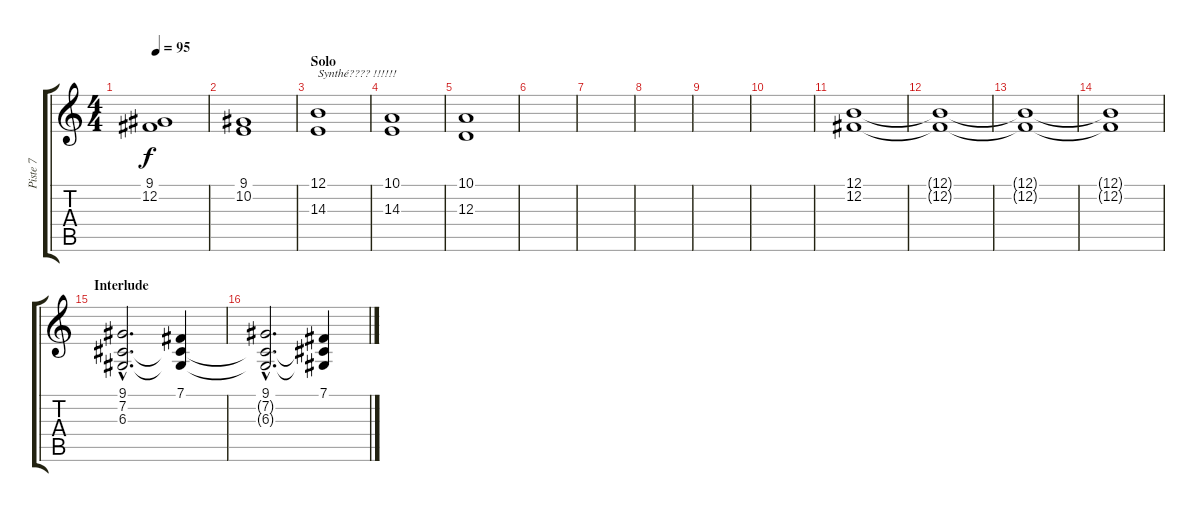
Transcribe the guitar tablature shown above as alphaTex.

\track ("Piste 7" "Piste 7") {instrument stringensemble1}
\staff {score tabs}
\tuning (B3 Gb3 D3 A2 E2 B1) {hide}
\ts (4 4)
\tempo 95
\clef g2
\ks c
(9.1 12.2).1{dy f} |
(9.1 10.2).1 |
\section ("" "Solo")
(12.1 14.3).1{txt "Synthé???? !!!!!!"} |
(10.1 14.3).1 |
(10.1 12.3).1 |
|
|
|
|
|
(12.1 12.2).1 |
(12.1{t} 12.2{t}).1 |
(12.1{t} 12.2{t}).1 |
(12.1{t} 12.2{t}).1 |
\section ("" "Interlude")
(9.1{hac} 7.2{hac} 6.3{hac}).2{d volume 10} (7.1 7.2{t} 6.3{t}).4 |
(9.1{hac} 7.2{hac t} 6.3{hac t}).2{d} (7.1 7.2{t} 6.3{t}).4
